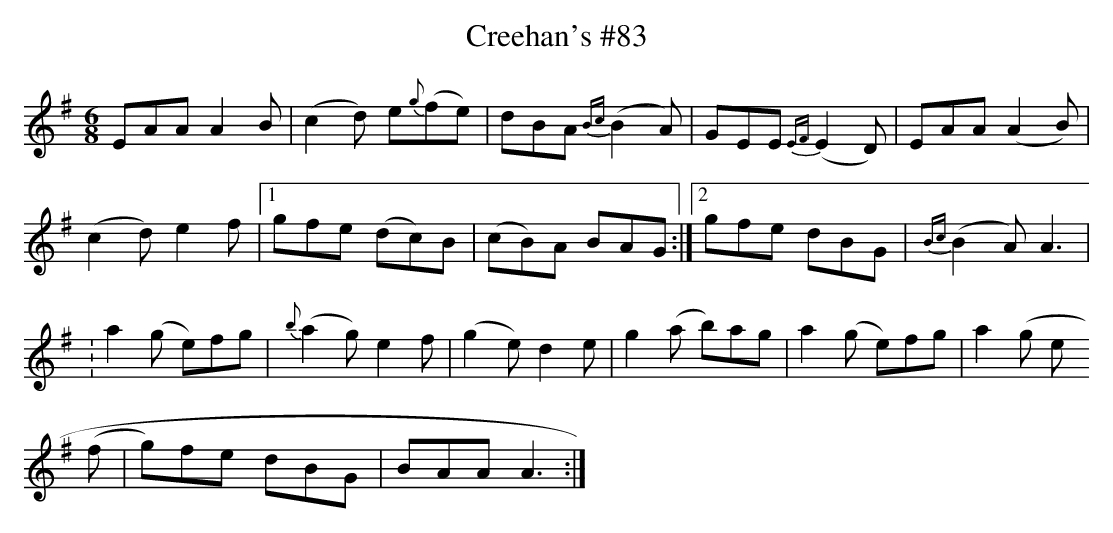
X:1
T:Creehan's #83
M:6/8
L:1/8
K:Em
EAA A2 B | (c2 d) e{g}(fe) |dBA {Bc}(B2A) | GEE {EF}(E2D) | EAA (A2 B) |
(c2d)e2f |1 gfe (dc)B | (cB)A BAG :|2 gfe dBG | {Bc}(B2A) A3|
:a2(g e)fg | {b}(a2g) e2f | (g2e) d2e | g2(a b)ag | a2 (g e)fg | a2(g e
2)(f |  g)fe dBG | BAA A3 :|
